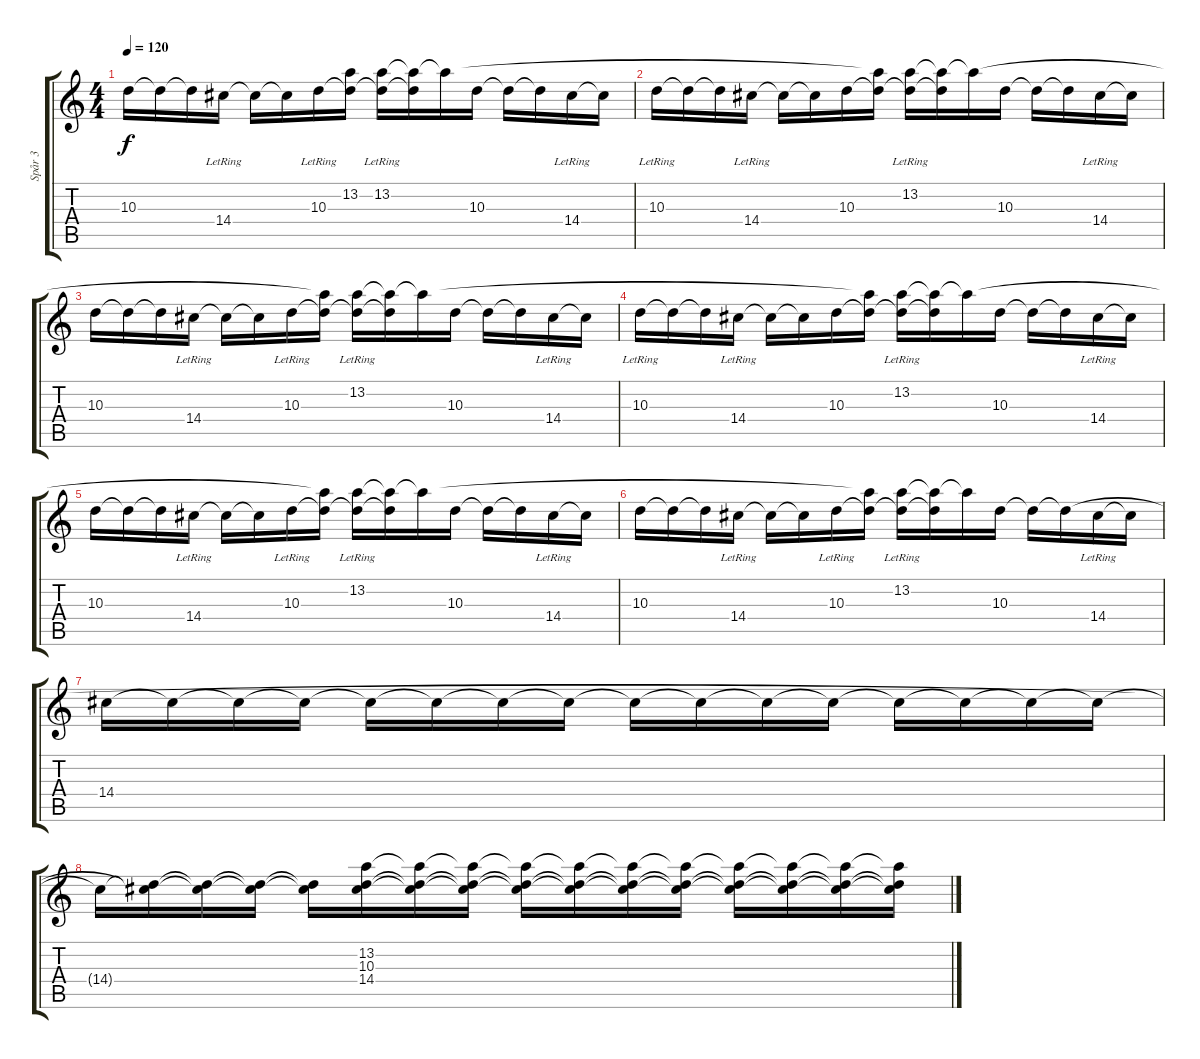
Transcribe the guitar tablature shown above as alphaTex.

\track ("Spår 3" "Spår 3") {instrument distortionguitar}
\staff {score tabs}
\tuning (Db4 Ab3 E3 B2 Gb2 B1) {hide}
\ts (4 4)
\tempo 120
\clef g2
\ks c
10.3.16{dy f} 10.3{t}.16 10.3{t}.16 14.4{lr}.16 14.4{t}.16 14.4{t}.16 10.3{lr}.16 (13.2{t} 10.3{t}).16 (13.2{lr} 10.3{t}).16 (13.2{t} 10.3{t}).16 13.2{t}.16 10.3.16 10.3{t}.16 10.3{t}.16 14.4{lr}.16 14.4{t}.16 |
10.3{lr}.16 10.3{t}.16 10.3{t}.16 14.4{lr}.16 14.4{t}.16 14.4{t}.16 10.3.16 (13.2{t} 10.3{t}).16 (13.2{lr} 10.3{t}).16 (13.2{t} 10.3{t}).16 13.2{t}.16 10.3.16 10.3{t}.16 10.3{t}.16 14.4{lr}.16 14.4{t}.16 |
10.3.16 10.3{t}.16 10.3{t}.16 14.4{lr}.16 14.4{t}.16 14.4{t}.16 10.3{lr}.16 (13.2{t} 10.3{t}).16 (13.2{lr} 10.3{t}).16 (13.2{t} 10.3{t}).16 13.2{t}.16 10.3.16 10.3{t}.16 10.3{t}.16 14.4{lr}.16 14.4{t}.16 |
10.3{lr}.16 10.3{t}.16 10.3{t}.16 14.4{lr}.16 14.4{t}.16 14.4{t}.16 10.3.16 (13.2{t} 10.3{t}).16 (13.2{lr} 10.3{t}).16 (13.2{t} 10.3{t}).16 13.2{t}.16 10.3.16 10.3{t}.16 10.3{t}.16 14.4{lr}.16 14.4{t}.16 |
10.3.16 10.3{t}.16 10.3{t}.16 14.4{lr}.16 14.4{t}.16 14.4{t}.16 10.3{lr}.16 (13.2{t} 10.3{t}).16 (13.2{lr} 10.3{t}).16 (13.2{t} 10.3{t}).16 13.2{t}.16 10.3.16 10.3{t}.16 10.3{t}.16 14.4{lr}.16 14.4{t}.16 |
10.3.16 10.3{t}.16 10.3{t}.16 14.4{lr}.16 14.4{t}.16 14.4{t}.16 10.3{lr}.16 (13.2{t} 10.3{t}).16 (13.2{lr} 10.3{t}).16 (13.2{t} 10.3{t}).16 13.2{t}.16 10.3.16 10.3{t}.16 10.3{t}.16 14.4{lr}.16 14.4{t}.16 |
14.4.16 14.4{t}.16 14.4{t}.16 14.4{t}.16 14.4{t}.16 14.4{t}.16 14.4{t}.16 14.4{t}.16 14.4{t}.16 14.4{t}.16 14.4{t}.16 14.4{t}.16 14.4{t}.16 14.4{t}.16 14.4{t}.16 14.4{t}.16 |
14.4{t}.16 (10.3{t} 14.4{t}).16 (10.3{t} 14.4{t}).16 (10.3{t} 14.4{t}).16 (10.3{t} 14.4{t}).16 (13.2 10.3 14.4).16 (13.2{t} 10.3{t} 14.4{t}).16 (13.2{t} 10.3{t} 14.4{t}).16 (13.2{t} 10.3{t} 14.4{t}).16 (13.2{t} 10.3{t} 14.4{t}).16 (13.2{t} 10.3{t} 14.4{t}).16 (13.2{t} 10.3{t} 14.4{t}).16 (13.2{t} 10.3{t} 14.4{t}).16 (13.2{t} 10.3{t} 14.4{t}).16 (13.2{t} 10.3{t} 14.4{t}).16 (13.2{t} 10.3{t} 14.4{t}).16
